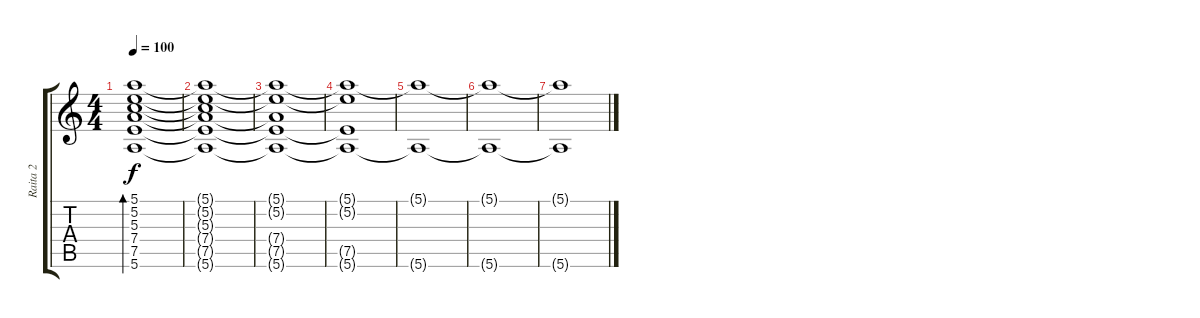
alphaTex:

\track ("Raita 2" "Raita 2") {instrument distortionguitar}
\staff {score tabs}
\tuning (E4 B3 G3 D3 A2 E2) {hide}
\ts (4 4)
\tempo 100
\clef g2
\ks c
(5.1 5.2 5.3 7.4 7.5 5.6).1{bd 480 dy f} |
(5.1{t} 5.2{t} 5.3{t} 7.4{t} 7.5{t} 5.6{t}).1 |
(5.1{t} 5.2{t} 7.4{t} 7.5{t} 5.6{t}).1 |
(5.1{t} 5.2{t} 7.5{t} 5.6{t}).1 |
(5.1{t} 5.6{t}).1 |
(5.1{t} 5.6{t}).1 |
(5.1{t} 5.6{t}).1
